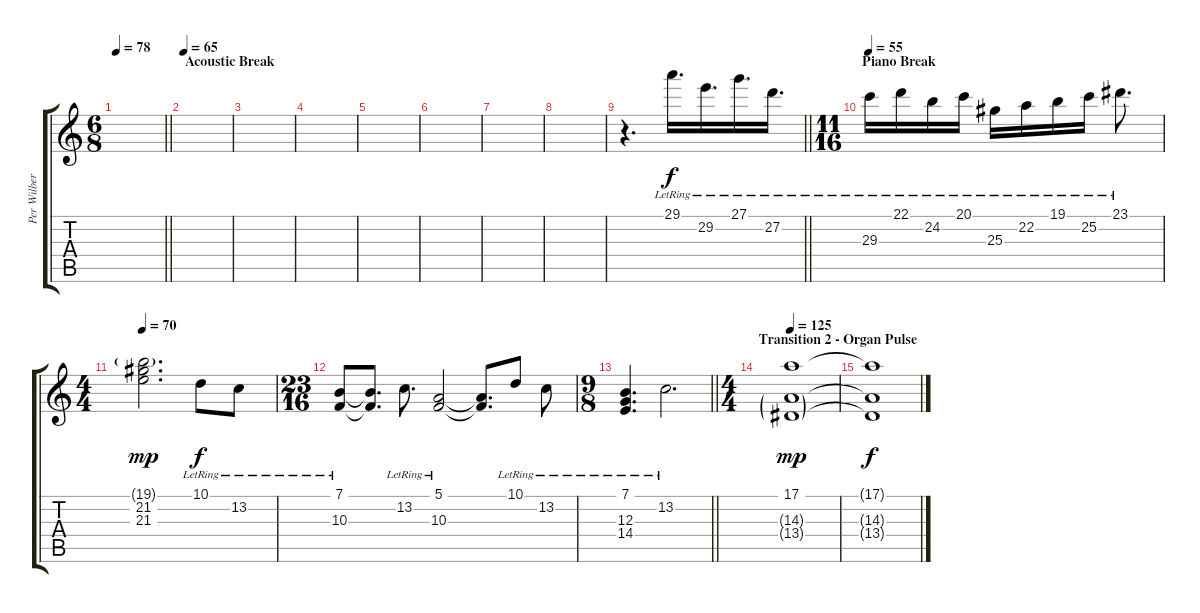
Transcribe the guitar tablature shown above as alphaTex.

\track ("Per Wilberg" "Per Wilber") {instrument electricpiano1}
\staff {score tabs}
\tuning (E4 B3 G3 D3 A2 E2) {hide}
\ts (6 8)
\tempo 78
\clef g2
\barLineRight lightlight
\ks c
|
\section ("" "Acoustic Break")
\tempo 65
|
|
|
|
|
|
|
\barLineRight lightlight
r.4{d volume 10 instrument acousticgrandpiano} 29.1{lr}.16{d} 29.2{lr}.16{d} 27.1{lr}.16{d} 27.2{lr}.16{d} |
\ts (11 16)
\section ("" "Piano Break")
\tempo 55
29.3{lr}.16 22.1{lr}.16 24.2{lr}.16 20.1{lr}.16 25.3{lr}.16 22.2{lr}.16 19.1{lr}.16 25.2{lr}.16 23.1{lr}.8{d} |
\ts (4 4)
\tempo 70
(19.1{g} 21.2 21.3).2{d dy mp} 10.1{lr}.8{dy f} 13.2{lr}.8 |
\ts (23 16)
(7.1{lr} 10.3{lr}).8 (7.1{t} 10.3{t}).8{d} 13.2{lr}.8{d} (5.1{lr} 10.3{lr}).2 (5.1{t} 10.3{t}).8{d} 10.1{lr}.8 13.2{lr}.8 |
\ts (9 8)
\barLineRight lightlight
(7.1{lr} 12.3{lr} 14.4{lr}).4{d} 13.2{lr}.2{d} |
\ts (4 4)
\section ("" "Transition 2 - Organ Pulse")
\tempo 125
(17.1 14.3{g} 13.4{g}).1{dy mp} |
(17.1{t} 14.3{t} 13.4{t}).1{dy f}
